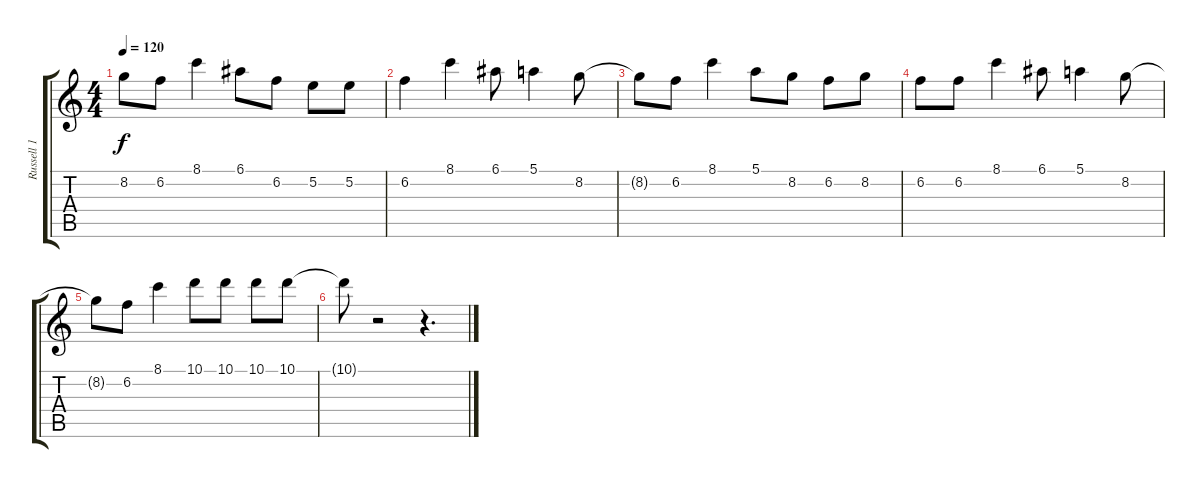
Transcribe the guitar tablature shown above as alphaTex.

\track ("Russell 1" "Russell 1") {instrument overdrivenguitar}
\staff {score tabs}
\tuning (E4 B3 G3 D3 A2 E2) {hide}
\ts (4 4)
\tempo 120
\clef g2
\ks c
8.2{t}.8{dy f} 6.2.8 8.1.4 6.1.8 6.2.8 5.2.8 5.2.8 |
6.2.4 8.1.4 6.1.8 5.1.4 8.2.8 |
8.2{t}.8 6.2.8 8.1.4 5.1.8 8.2.8 6.2.8 8.2.8 |
6.2.8 6.2.8 8.1.4 6.1.8 5.1.4 8.2.8 |
8.2{t}.8 6.2.8 8.1.4 10.1.8 10.1.8 10.1.8 10.1.8 |
10.1{t}.8 r.2 r.4{d}
